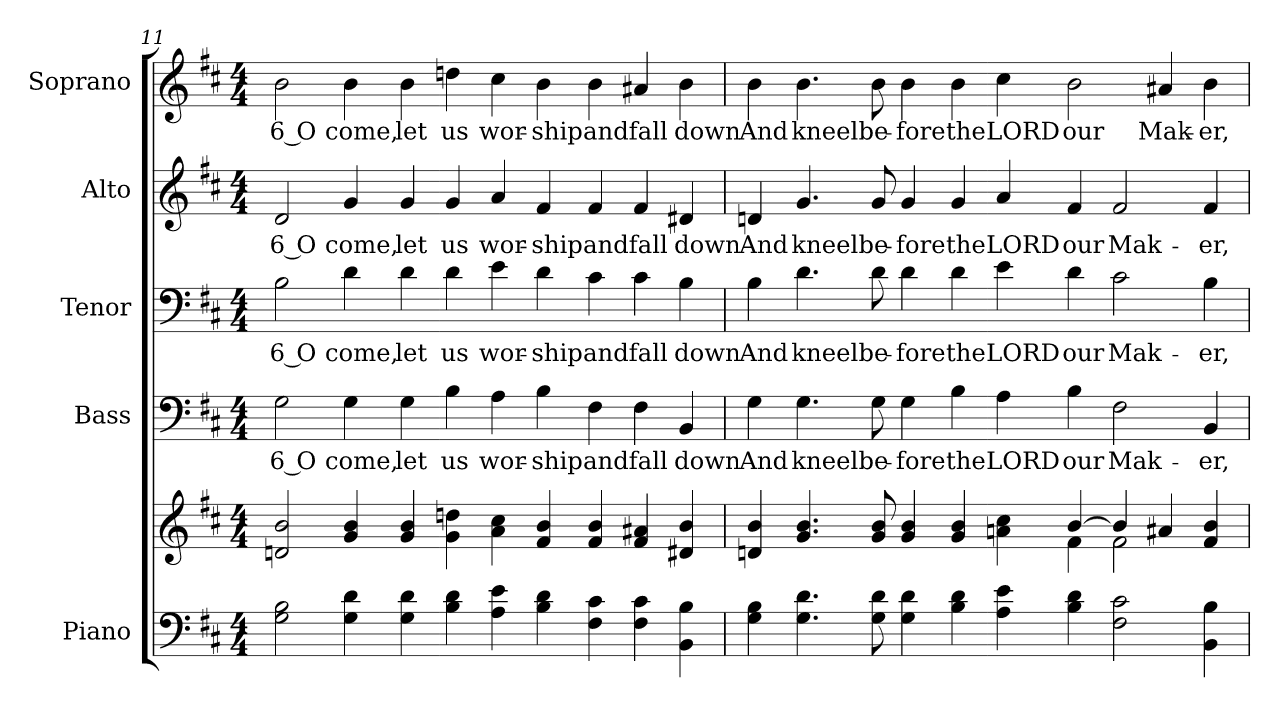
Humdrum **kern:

**kern	**kern	**kern	**text	**kern	**text	**kern	**text	**kern	**text
*part5	*part5	*part4	*part4	*part3	*part3	*part2	*part2	*part1	*part1
*staff6	*staff5	*staff4	*staff4	*staff3	*staff3	*staff2	*staff2	*staff1	*staff1
*I"Piano	*	*I"Bass	*	*I"Tenor	*	*I"Alto	*	*I"Soprano	*
*I'Pno.	*	*I'B.	*	*I'T.	*	*I'A.	*	*I'S.	*
!!LO:PB:g=z
*clefF4	*clefG2	*clefF4	*	*clefF4	*	*clefG2	*	*clefG2	*
*k[f#c#]	*k[f#c#]	*k[f#c#]	*	*k[f#c#]	*	*k[f#c#]	*	*k[f#c#]	*
*D:	*D:	*D:	*	*D:	*	*D:	*	*D:	*
*M4/4	*M4/4	*M4/4	*	*M4/4	*	*M4/4	*	*M4/4	*
=11	=11	=11	=11	=11	=11	=11	=11	=11	=11
!	!	!	!LO:LY:b:color=#000000	!	!	!	!	!	!
!	!	!	!	!	!LO:LY:b:color=#000000	!	!	!	!
!	!	!	!	!	!	!	!LO:LY:b:color=#000000	!	!
!	!	!	!	!	!	!	!	!	!LO:LY:b:color=#000000
2Gi\ 2Bi	2dni/ 2bi	2Gi\	6 O	2Bi\	6 O	2di/	6 O	2bi\	6 O
!	!	!	!LO:LY:b:color=#000000	!	!	!	!	!	!
!	!	!	!	!	!LO:LY:b:color=#000000	!	!	!	!
!	!	!	!	!	!	!	!LO:LY:b:color=#000000	!	!
!	!	!	!	!	!	!	!	!	!LO:LY:b:color=#000000
4Gi\ 4di	4gi/ 4bi	4Gi\	come,	4di\	come,	4gi/	come,	4bi\	come,
!	!	!	!LO:LY:b:color=#000000	!	!	!	!	!	!
!	!	!	!	!	!LO:LY:b:color=#000000	!	!	!	!
!	!	!	!	!	!	!	!LO:LY:b:color=#000000	!	!
!	!	!	!	!	!	!	!	!	!LO:LY:b:color=#000000
4Gi\ 4di	4gi/ 4bi	4Gi\	let	4di\	let	4gi/	let	4bi\	let
!	!	!	!LO:LY:b:color=#000000	!	!	!	!	!	!
!	!	!	!	!	!LO:LY:b:color=#000000	!	!	!	!
!	!	!	!	!	!	!	!LO:LY:b:color=#000000	!	!
!	!	!	!	!	!	!	!	!	!LO:LY:b:color=#000000
4Bi\ 4di	4gi\ 4ddni	4Bi\	us	4di\	us	4gi/	us	4ddni\	us
!	!	!	!LO:LY:b:color=#000000	!	!	!	!	!	!
!	!	!	!	!	!LO:LY:b:color=#000000	!	!	!	!
!	!	!	!	!	!	!	!LO:LY:b:color=#000000	!	!
!	!	!	!	!	!	!	!	!	!LO:LY:b:color=#000000
4Ai\ 4ei	4ai\ 4cc#i	4Ai\	wor-	4ei\	wor-	4ai/	wor-	4cc#i\	wor-
!	!	!	!LO:LY:b:color=#000000	!	!	!	!	!	!
!	!	!	!	!	!LO:LY:b:color=#000000	!	!	!	!
!	!	!	!	!	!	!	!LO:LY:b:color=#000000	!	!
!	!	!	!	!	!	!	!	!	!LO:LY:b:color=#000000
4Bi\ 4di	4f#i/ 4bi	4Bi\	-ship	4di\	-ship	4f#i/	-ship	4bi\	-ship
!	!	!	!LO:LY:b:color=#000000	!	!	!	!	!	!
!	!	!	!	!	!LO:LY:b:color=#000000	!	!	!	!
!	!	!	!	!	!	!	!LO:LY:b:color=#000000	!	!
!	!	!	!	!	!	!	!	!	!LO:LY:b:color=#000000
4F#i\ 4c#i	4f#i/ 4bi	4F#i\	and	4c#i\	and	4f#i/	and	4bi\	and
!	!	!	!LO:LY:b:color=#000000	!	!	!	!	!	!
!	!	!	!	!	!LO:LY:b:color=#000000	!	!	!	!
!	!	!	!	!	!	!	!LO:LY:b:color=#000000	!	!
!	!	!	!	!	!	!	!	!	!LO:LY:b:color=#000000
4F#i\ 4c#i	4f#i/ 4a#Xi	4F#i\	fall	4c#i\	fall	4f#i/	fall	4a#Xi/	fall
!	!	!	!LO:LY:b:color=#000000	!	!	!	!	!	!
!	!	!	!	!	!LO:LY:b:color=#000000	!	!	!	!
!	!	!	!	!	!	!	!LO:LY:b:color=#000000	!	!
!	!	!	!	!	!	!	!	!	!LO:LY:b:color=#000000
4BBi\ 4Bi	4d#Xi/ 4bi	4BBi/	down	4Bi\	down	4d#Xi/	down	4bi\	down
!!LO:PB:g=z
=12	=12	=12	=12	=12	=12	=12	=12	=12	=12
*	*^	*	*	*	*	*	*	*	*
!	!	!	!	!LO:LY:b:color=#000000	!	!	!	!	!	!
!	!	!	!	!	!	!LO:LY:b:color=#000000	!	!	!	!
!	!	!	!	!	!	!	!	!LO:LY:b:color=#000000	!	!
!	!	!	!	!	!	!	!	!	!	!LO:LY:b:color=#000000
4Gi\ 4Bi	4dni/ 4bi	2ryy	4Gi\	And	4Bi\	And	4dni/	And	4bi\	And
!	!	!	!	!LO:LY:b:color=#000000	!	!	!	!	!	!
!	!	!	!	!	!	!LO:LY:b:color=#000000	!	!	!	!
!	!	!	!	!	!	!	!	!LO:LY:b:color=#000000	!	!
!	!	!	!	!	!	!	!	!	!	!LO:LY:b:color=#000000
4.Gi\ 4.di	4.gi/ 4.bi	.	4.Gi\	kneel	4.di\	kneel	4.gi/	kneel	4.bi\	kneel
.	.	4ryy	.	.	.	.	.	.	.	.
!	!	!	!	!LO:LY:b:color=#000000	!	!	!	!	!	!
!	!	!	!	!	!	!LO:LY:b:color=#000000	!	!	!	!
!	!	!	!	!	!	!	!	!LO:LY:b:color=#000000	!	!
!	!	!	!	!	!	!	!	!	!	!LO:LY:b:color=#000000
8Gi\ 8di	8gi/ 8bi	.	8Gi\	be-	8di\	be-	8gi/	be-	8bi\	be-
!	!	!	!	!LO:LY:b:color=#000000	!	!	!	!	!	!
!	!	!	!	!	!	!LO:LY:b:color=#000000	!	!	!	!
!	!	!	!	!	!	!	!	!LO:LY:b:color=#000000	!	!
!	!	!	!	!	!	!	!	!	!	!LO:LY:b:color=#000000
4Gi\ 4di	4gi/ 4bi	2ryy	4Gi\	-fore	4di\	-fore	4gi/	-fore	4bi\	-fore
!	!	!	!	!LO:LY:b:color=#000000	!	!	!	!	!	!
!	!	!	!	!	!	!LO:LY:b:color=#000000	!	!	!	!
!	!	!	!	!	!	!	!	!LO:LY:b:color=#000000	!	!
!	!	!	!	!	!	!	!	!	!	!LO:LY:b:color=#000000
4Bi\ 4di	4gi/ 4bi	.	4Bi\	the	4di\	the	4gi/	the	4bi\	the
!	!	!	!	!LO:LY:b:color=#000000	!	!	!	!	!	!
!	!	!	!	!	!	!LO:LY:b:color=#000000	!	!	!	!
!	!	!	!	!	!	!	!	!LO:LY:b:color=#000000	!	!
!	!	!	!	!	!	!	!	!	!	!LO:LY:b:color=#000000
4Ai\ 4ei	4ani\ 4cc#i	4ryy	4Ai\	LORD	4ei\	LORD	4ai/	LORD	4cc#i\	LORD
!	!	!	!	!LO:LY:b:color=#000000	!	!	!	!	!	!
!	!	!	!	!	!	!LO:LY:b:color=#000000	!	!	!	!
!	!	!	!	!	!	!	!	!LO:LY:b:color=#000000	!	!
!	!	!	!	!	!	!	!	!	!	!LO:LY:b:color=#000000
4Bi\ 4di	[>4bi/	4f#i\	4Bi\	our	4di\	our	4f#i/	our	2bi\	our
!	!	!	!	!LO:LY:b:color=#000000	!	!	!	!	!	!
!	!	!	!	!	!	!LO:LY:b:color=#000000	!	!	!	!
!	!	!	!	!	!	!	!	!LO:LY:b:color=#000000	!	!
2F#i\ 2c#i	4bi/]	2f#i\	2F#i\	Mak-	2c#i\	Mak-	2f#i/	Mak-	.	.
!	!	!	!	!	!	!	!	!	!	!LO:LY:b:color=#000000
.	4a#Xi/	.	.	.	.	.	.	.	4a#Xi/	Mak-
!	!	!	!	!LO:LY:b:color=#000000	!	!	!	!	!	!
!	!	!	!	!	!	!LO:LY:b:color=#000000	!	!	!	!
!	!	!	!	!	!	!	!	!LO:LY:b:color=#000000	!	!
!	!	!	!	!	!	!	!	!	!	!LO:LY:b:color=#000000
4BBi\ 4Bi	4f#i/ 4bi	4ryy	4BBi/	-er,	4Bi\	-er,	4f#i/	-er,	4bi\	-er,
*	*v	*v	*	*	*	*	*	*	*	*
=	=	=	=	=	=	=	=	=	=
*-	*-	*-	*-	*-	*-	*-	*-	*-	*-
